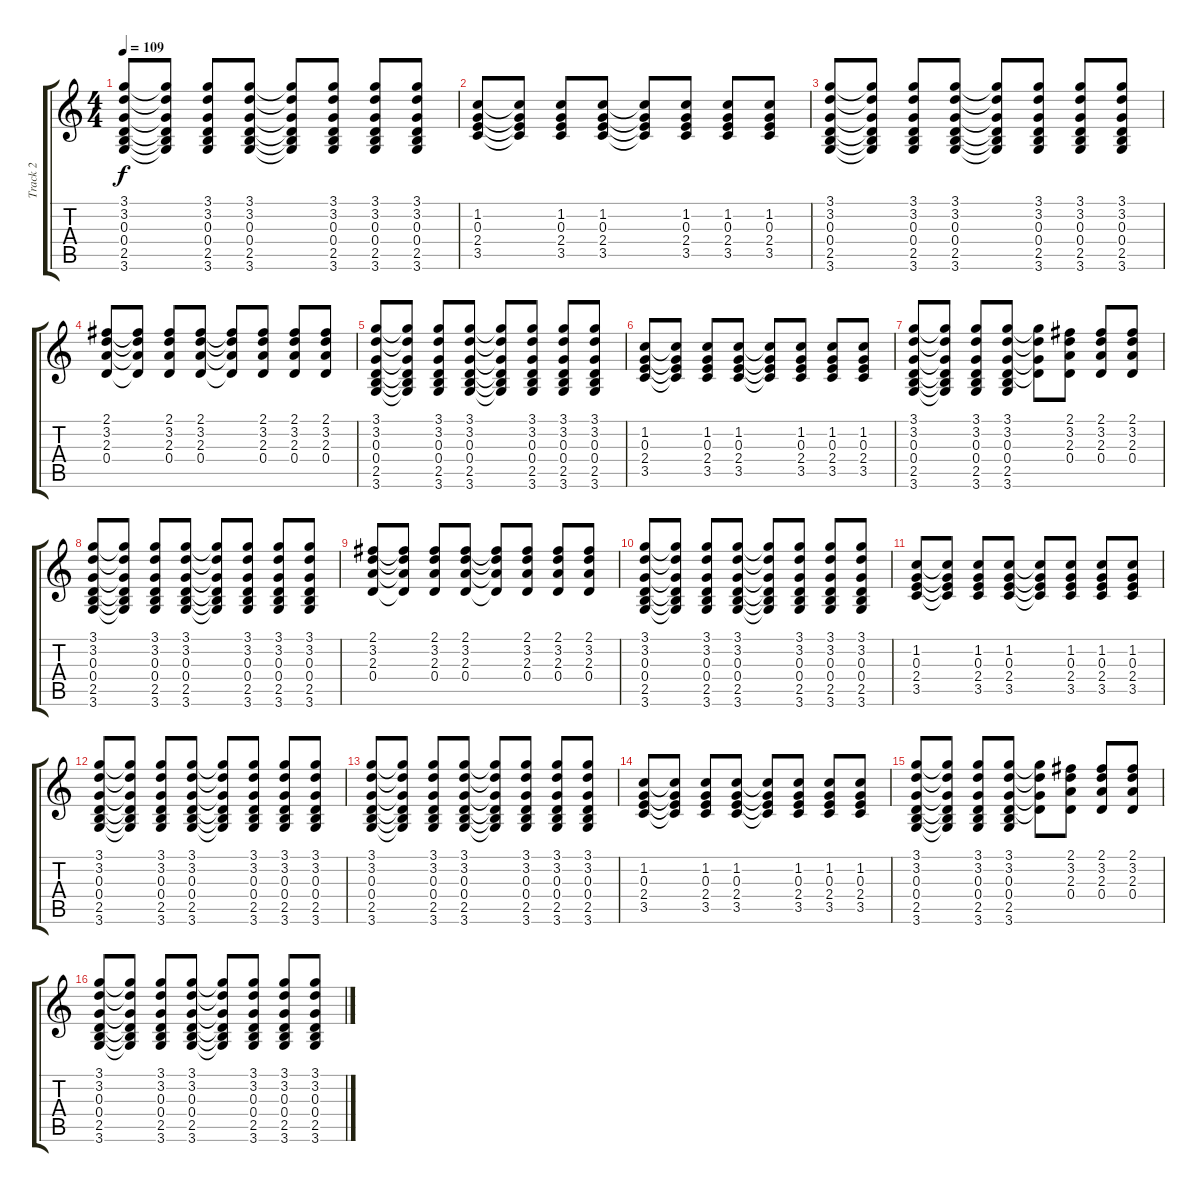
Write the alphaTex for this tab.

\track ("Track 2" "Track 2") {instrument acousticguitarnylon}
\staff {score tabs}
\tuning (E4 B3 G3 D3 A2 E2) {hide}
\ts (4 4)
\tempo 109
\clef g2
\ks c
(3.1 3.2 0.3 0.4 2.5 3.6).8{dy f} (3.1{t} 3.2{t} 0.3{t} 0.4{t} 2.5{t} 3.6{t}).8 (3.1 3.2 0.3 0.4 2.5 3.6).8 (3.1 3.2 0.3 0.4 2.5 3.6).8 (3.1{t} 3.2{t} 0.3{t} 0.4{t} 2.5{t} 3.6{t}).8 (3.1 3.2 0.3 0.4 2.5 3.6).8 (3.1 3.2 0.3 0.4 2.5 3.6).8 (3.1 3.2 0.3 0.4 2.5 3.6).8 |
(1.2 0.3 2.4 3.5).8 (1.2{t} 0.3{t} 2.4{t} 3.5{t}).8 (1.2 0.3 2.4 3.5).8 (1.2 0.3 2.4 3.5).8 (1.2{t} 0.3{t} 2.4{t} 3.5{t}).8 (1.2 0.3 2.4 3.5).8 (1.2 0.3 2.4 3.5).8 (1.2 0.3 2.4 3.5).8 |
(3.1 3.2 0.3 0.4 2.5 3.6).8 (3.1{t} 3.2{t} 0.3{t} 0.4{t} 2.5{t} 3.6{t}).8 (3.1 3.2 0.3 0.4 2.5 3.6).8 (3.1 3.2 0.3 0.4 2.5 3.6).8 (3.1{t} 3.2{t} 0.3{t} 0.4{t} 2.5{t} 3.6{t}).8 (3.1 3.2 0.3 0.4 2.5 3.6).8 (3.1 3.2 0.3 0.4 2.5 3.6).8 (3.1 3.2 0.3 0.4 2.5 3.6).8 |
(2.1 3.2 2.3 0.4).8 (2.1{t} 3.2{t} 2.3{t} 0.4{t}).8 (2.1 3.2 2.3 0.4).8 (2.1 3.2 2.3 0.4).8 (2.1{t} 3.2{t} 2.3{t} 0.4{t}).8 (2.1 3.2 2.3 0.4).8 (2.1 3.2 2.3 0.4).8 (2.1 3.2 2.3 0.4).8 |
(3.1 3.2 0.3 0.4 2.5 3.6).8 (3.1{t} 3.2{t} 0.3{t} 0.4{t} 2.5{t} 3.6{t}).8 (3.1 3.2 0.3 0.4 2.5 3.6).8 (3.1 3.2 0.3 0.4 2.5 3.6).8 (3.1{t} 3.2{t} 0.3{t} 0.4{t} 2.5{t} 3.6{t}).8 (3.1 3.2 0.3 0.4 2.5 3.6).8 (3.1 3.2 0.3 0.4 2.5 3.6).8 (3.1 3.2 0.3 0.4 2.5 3.6).8 |
(1.2 0.3 2.4 3.5).8 (1.2{t} 0.3{t} 2.4{t} 3.5{t}).8 (1.2 0.3 2.4 3.5).8 (1.2 0.3 2.4 3.5).8 (1.2{t} 0.3{t} 2.4{t} 3.5{t}).8 (1.2 0.3 2.4 3.5).8 (1.2 0.3 2.4 3.5).8 (1.2 0.3 2.4 3.5).8 |
(3.1 3.2 0.3 0.4 2.5 3.6).8 (3.1{t} 3.2{t} 0.3{t} 0.4{t} 2.5{t} 3.6{t}).8 (3.1 3.2 0.3 0.4 2.5 3.6).8 (3.1 3.2 0.3 0.4 2.5 3.6).8 (3.1{t} 3.2{t} 0.3{t} 0.4{t}).8 (2.1 3.2 2.3 0.4).8 (2.1 3.2 2.3 0.4).8 (2.1 3.2 2.3 0.4).8 |
(3.1 3.2 0.3 0.4 2.5 3.6).8 (3.1{t} 3.2{t} 0.3{t} 0.4{t} 2.5{t} 3.6{t}).8 (3.1 3.2 0.3 0.4 2.5 3.6).8 (3.1 3.2 0.3 0.4 2.5 3.6).8 (3.1{t} 3.2{t} 0.3{t} 0.4{t} 2.5{t} 3.6{t}).8 (3.1 3.2 0.3 0.4 2.5 3.6).8 (3.1 3.2 0.3 0.4 2.5 3.6).8 (3.1 3.2 0.3 0.4 2.5 3.6).8 |
(2.1 3.2 2.3 0.4).8 (2.1{t} 3.2{t} 2.3{t} 0.4{t}).8 (2.1 3.2 2.3 0.4).8 (2.1 3.2 2.3 0.4).8 (2.1{t} 3.2{t} 2.3{t} 0.4{t}).8 (2.1 3.2 2.3 0.4).8 (2.1 3.2 2.3 0.4).8 (2.1 3.2 2.3 0.4).8 |
(3.1 3.2 0.3 0.4 2.5 3.6).8 (3.1{t} 3.2{t} 0.3{t} 0.4{t} 2.5{t} 3.6{t}).8 (3.1 3.2 0.3 0.4 2.5 3.6).8 (3.1 3.2 0.3 0.4 2.5 3.6).8 (3.1{t} 3.2{t} 0.3{t} 0.4{t} 2.5{t} 3.6{t}).8 (3.1 3.2 0.3 0.4 2.5 3.6).8 (3.1 3.2 0.3 0.4 2.5 3.6).8 (3.1 3.2 0.3 0.4 2.5 3.6).8 |
(1.2 0.3 2.4 3.5).8 (1.2{t} 0.3{t} 2.4{t} 3.5{t}).8 (1.2 0.3 2.4 3.5).8 (1.2 0.3 2.4 3.5).8 (1.2{t} 0.3{t} 2.4{t} 3.5{t}).8 (1.2 0.3 2.4 3.5).8 (1.2 0.3 2.4 3.5).8 (1.2 0.3 2.4 3.5).8 |
(3.1 3.2 0.3 0.4 2.5 3.6).8 (3.1{t} 3.2{t} 0.3{t} 0.4{t} 2.5{t} 3.6{t}).8 (3.1 3.2 0.3 0.4 2.5 3.6).8 (3.1 3.2 0.3 0.4 2.5 3.6).8 (3.1{t} 3.2{t} 0.3{t} 0.4{t} 2.5{t} 3.6{t}).8 (3.1 3.2 0.3 0.4 2.5 3.6).8 (3.1 3.2 0.3 0.4 2.5 3.6).8 (3.1 3.2 0.3 0.4 2.5 3.6).8 |
(3.1 3.2 0.3 0.4 2.5 3.6).8 (3.1{t} 3.2{t} 0.3{t} 0.4{t} 2.5{t} 3.6{t}).8 (3.1 3.2 0.3 0.4 2.5 3.6).8 (3.1 3.2 0.3 0.4 2.5 3.6).8 (3.1{t} 3.2{t} 0.3{t} 0.4{t} 2.5{t} 3.6{t}).8 (3.1 3.2 0.3 0.4 2.5 3.6).8 (3.1 3.2 0.3 0.4 2.5 3.6).8 (3.1 3.2 0.3 0.4 2.5 3.6).8 |
(1.2 0.3 2.4 3.5).8 (1.2{t} 0.3{t} 2.4{t} 3.5{t}).8 (1.2 0.3 2.4 3.5).8 (1.2 0.3 2.4 3.5).8 (1.2{t} 0.3{t} 2.4{t} 3.5{t}).8 (1.2 0.3 2.4 3.5).8 (1.2 0.3 2.4 3.5).8 (1.2 0.3 2.4 3.5).8 |
(3.1 3.2 0.3 0.4 2.5 3.6).8 (3.1{t} 3.2{t} 0.3{t} 0.4{t} 2.5{t} 3.6{t}).8 (3.1 3.2 0.3 0.4 2.5 3.6).8 (3.1 3.2 0.3 0.4 2.5 3.6).8 (3.1{t} 3.2{t} 0.3{t} 0.4{t}).8 (2.1 3.2 2.3 0.4).8 (2.1 3.2 2.3 0.4).8 (2.1 3.2 2.3 0.4).8 |
(3.1 3.2 0.3 0.4 2.5 3.6).8 (3.1{t} 3.2{t} 0.3{t} 0.4{t} 2.5{t} 3.6{t}).8 (3.1 3.2 0.3 0.4 2.5 3.6).8 (3.1 3.2 0.3 0.4 2.5 3.6).8 (3.1{t} 3.2{t} 0.3{t} 0.4{t} 2.5{t} 3.6{t}).8 (3.1 3.2 0.3 0.4 2.5 3.6).8 (3.1 3.2 0.3 0.4 2.5 3.6).8 (3.1 3.2 0.3 0.4 2.5 3.6).8
